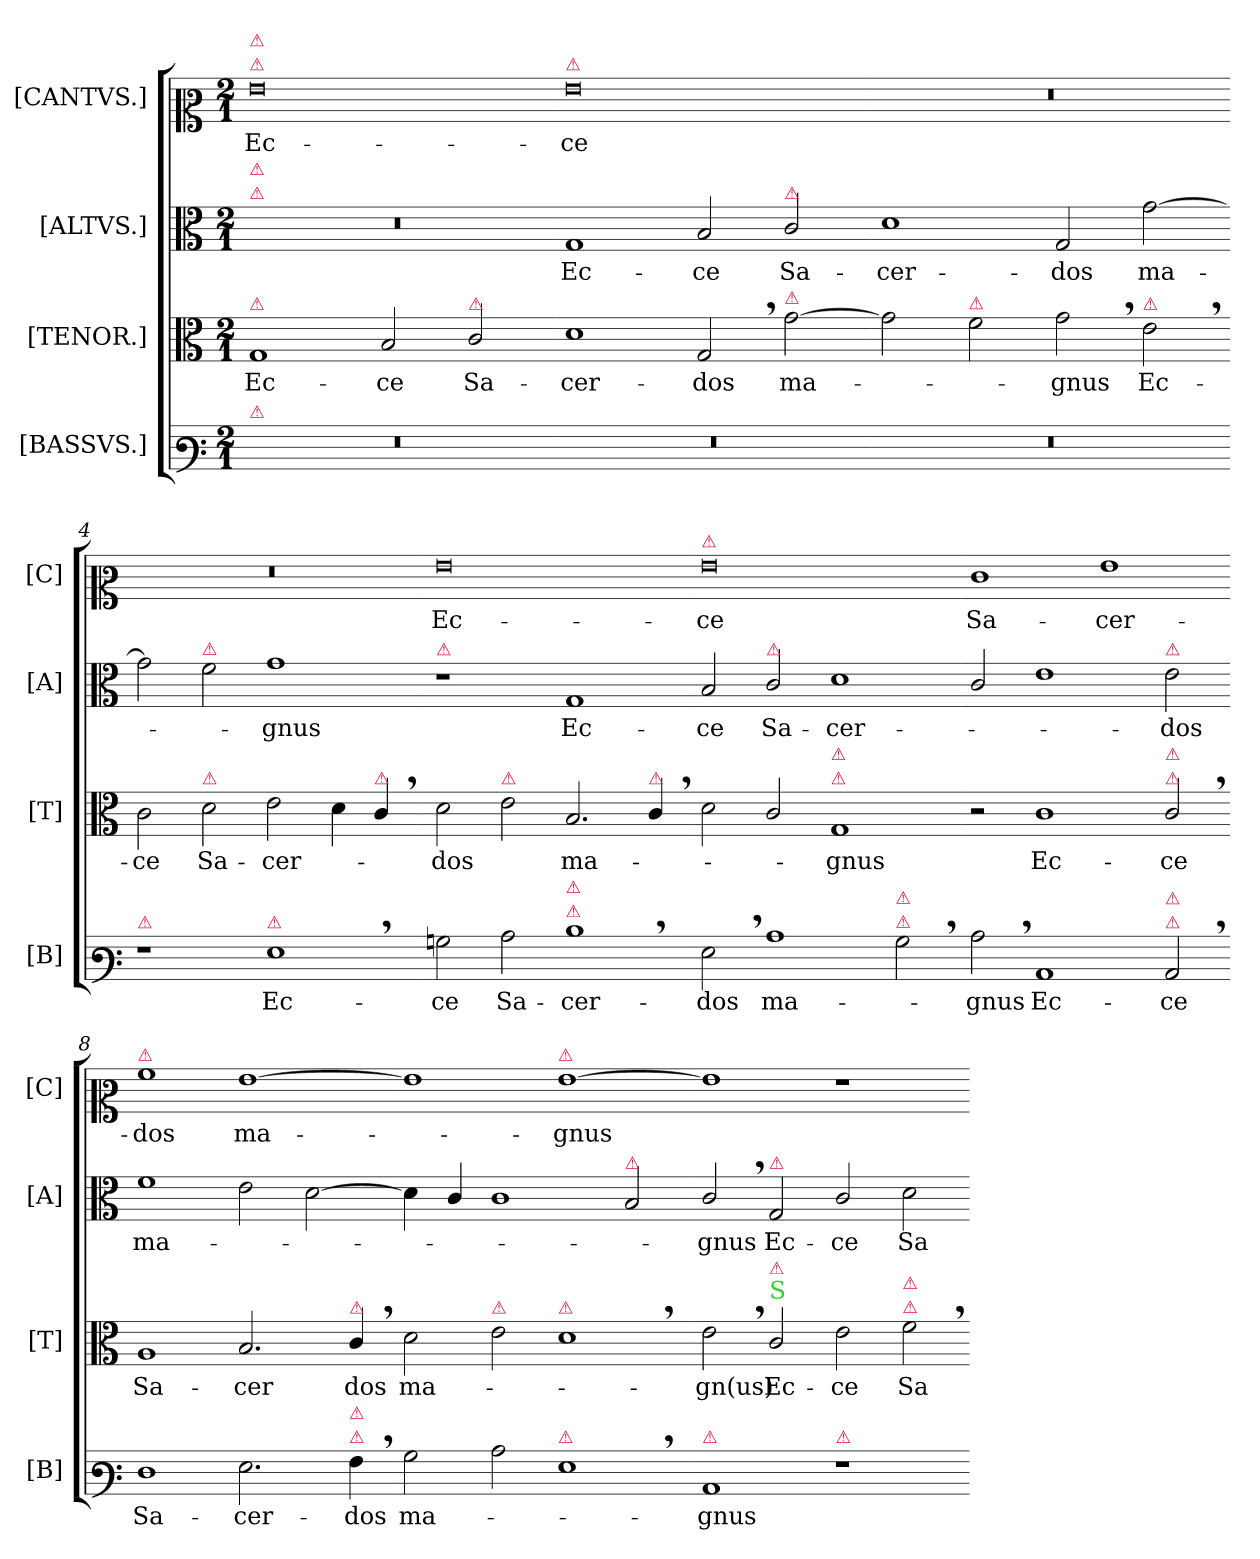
**kern	**text	**kern	**text	**kern	**text	**kern	**text
*part4	*part4	*part3	*part3	*part2	*part2	*part1	*part1
*staff4	*staff4	*staff3	*staff3	*staff2	*staff2	*staff1	*staff1
*I"[BASSVS.]	*	*I"[TENOR.]	*	*I"[ALTVS.]	*	*I"[CANTVS.]	*
*I'[B]	*	*I'[T]	*	*I'[A]	*	*I'[C]	*
*clefF3	*	*clefC3	*	*clefC3	*	*clefC2	*
*k[]	*	*k[]	*	*k[]	*	*k[]	*
*M2/1	*	*M2/1	*	*M2/1	*	*M2/1	*
=1	=1	=1	=1	=1	=1	=1	=1
!	!	!	!	!	!	!LO:TX:a:color=crimson:t=⚠	!
!	!	!	!	!	!	!LO:TX:a:color=crimson:t=⚠	!
!	!	!	!	!LO:TX:a:color=crimson:t=⚠	!	!	!
!	!	!	!	!LO:TX:a:color=crimson:t=⚠	!	!	!
!	!	!LO:TX:a:color=crimson:t=⚠	!	!	!	!	!
!LO:TX:a:color=crimson:t=⚠	!	!	!	!	!	!	!
0r	.	1G	Ec-	0r	.	0g	Ec-
.	.	2B/	-ce	.	.	.	.
!	!	!LO:TX:a:color=crimson:t=⚠	!	!	!	!	!
.	.	2c/	Sa-	.	.	.	.
=2-	=2-	=2-	=2-	=2-	=2-	=2-	=2-
!	!	!	!	!	!	!LO:TX:a:color=crimson:t=⚠	!
0r	.	1d	-cer-	1G	Ec-	0g	-ce
.	.	2G,</	-dos	2B/	-ce	.	.
!	!	!	!	!LO:TX:a:color=crimson:t=⚠	!	!	!
!	!	!LO:TX:a:color=crimson:t=⚠	!	!	!	!	!
.	.	[2g\	ma-	2c/	Sa-	.	.
=3-	=3-	=3-	=3-	=3-	=3-	=3-	=3-
0r	.	2g\]	.	1d	-cer-	0r	.
!	!	!LO:TX:a:color=crimson:t=⚠	!	!	!	!	!
.	.	2f\	.	.	.	.	.
.	.	2g,\	-gnus	2G/	-dos	.	.
!	!	!LO:TX:a:color=crimson:t=⚠	!	!	!	!	!
!	!	!	!LO:LY:i	!	!	!	!
.	.	2e,\	Ec-	[2g\	ma-	.	.
=4-	=4-	=4-	=4-	=4-	=4-	=4-	=4-
!LO:TX:a:color=crimson:t=⚠	!	!	!	!	!	!	!
!	!	!	!LO:LY:i	!	!	!	!
1r	.	2c\	-ce	2g\]	.	0r	.
!	!	!	!	!LO:TX:a:color=crimson:t=⚠	!	!	!
!	!	!LO:TX:a:color=crimson:t=⚠	!	!	!	!	!
!	!	!	!LO:LY:i	!	!	!	!
.	.	2d\	Sa-	2f\	.	.	.
!LO:TX:a:color=crimson:t=⚠	!	!	!	!	!	!	!
!	!	!	!LO:LY:i	!	!	!	!
1G,	Ec-	2e\	-cer-	1g	-gnus	.	.
.	.	4d\	.	.	.	.	.
!	!	!LO:TX:a:color=crimson:t=⚠	!	!	!	!	!
.	.	4c,/	.	.	.	.	.
=5-	=5-	=5-	=5-	=5-	=5-	=5-	=5-
!	!	!	!	!LO:TX:a:color=crimson:t=⚠	!	!	!
!	!	!	!LO:LY:i	!	!	!	!
2Bn\	-ce	2d\	-dos	1r	.	0g	Ec-
!	!	!LO:TX:a:color=crimson:t=⚠	!	!	!	!	!
2c\	Sa-	2e\	.	.	.	.	.
!LO:TX:a:color=crimson:t=⚠	!	!	!	!	!	!	!
!LO:TX:a:color=crimson:t=⚠	!	!	!	!	!	!	!
!	!	!	!LO:LY:i	!	!LO:LY:i	!	!
1d,	-cer-	2.B/	ma-	1G	Ec-	.	.
!	!	!LO:TX:a:color=crimson:t=⚠	!	!	!	!	!
.	.	4c,/	.	.	.	.	.
=6-	=6-	=6-	=6-	=6-	=6-	=6-	=6-
!	!	!	!	!	!	!LO:TX:a:color=crimson:t=⚠	!
!	!	!	!	!	!LO:LY:i	!	!
2G,<\	-dos	2d\	.	2B/	-ce	0g	-ce
!	!	!	!	!LO:TX:a:color=crimson:t=⚠	!	!	!
!	!	!	!	!	!LO:LY:i	!	!
1c	ma-	2c/	.	2c/	Sa-	.	.
!	!	!LO:TX:a:color=crimson:t=⚠	!	!	!	!	!
!	!	!LO:TX:a:color=crimson:t=⚠	!	!	!	!	!
!	!	!	!LO:LY:i	!	!LO:LY:i	!	!
.	.	1G	-gnus	1d	-cer-	.	.
!LO:TX:a:color=crimson:t=⚠	!	!	!	!	!	!	!
!LO:TX:a:color=crimson:t=⚠	!	!	!	!	!	!	!
2B,\	.	.	.	.	.	.	.
=7-	=7-	=7-	=7-	=7-	=7-	=7-	=7-
2c,<\	-gnus	2r	.	2c/	.	1e	Sa-
!	!LO:LY:i	!	!	!	!	!	!
1C	Ec-	1c	Ec-	1e	.	.	.
.	.	.	.	.	.	1g	-cer-
!	!	!	!	!LO:TX:a:color=crimson:t=⚠	!	!	!
!	!	!LO:TX:a:color=crimson:t=⚠	!	!	!	!	!
!	!	!LO:TX:a:color=crimson:t=⚠	!	!	!	!	!
!LO:TX:a:color=crimson:t=⚠	!	!	!	!	!	!	!
!LO:TX:a:color=crimson:t=⚠	!	!	!	!	!	!	!
!	!LO:LY:i	!	!	!	!LO:LY:i	!	!
2C,/	-ce	2c,/	-ce	2e\	-dos	.	.
=8-	=8-	=8-	=8-	=8-	=8-	=8-	=8-
!	!	!	!	!	!	!LO:TX:a:color=crimson:t=⚠	!
!	!LO:LY:i	!	!	!	!LO:LY:i	!	!
1F	Sa-	1A	Sa-	1f	ma-	1a	-dos
!	!LO:LY:i	!	!	!	!	!	!
2.G\	-cer-	2.B/	-cer	2e\	.	[1g	ma-
.	.	.	.	[2d\	.	.	.
!	!	!LO:TX:a:color=crimson:t=⚠	!	!	!	!	!
!LO:TX:a:color=crimson:t=⚠	!	!	!	!	!	!	!
!LO:TX:a:color=crimson:t=⚠	!	!	!	!	!	!	!
!	!LO:LY:i	!	!	!	!	!	!
4A,\	-dos	4c,/	dos	.	.	.	.
=9-	=9-	=9-	=9-	=9-	=9-	=9-	=9-
!	!LO:LY:i	!	!	!	!	!	!
2B\	ma-	2d\	ma-	4d\]	.	1g]	.
.	.	.	.	4c/	.	.	.
!	!	!LO:TX:a:color=crimson:t=⚠	!	!	!	!	!
2c\	.	2e\	.	1c	.	.	.
!	!	!	!	!	!	!LO:TX:a:color=crimson:t=⚠	!
!	!	!LO:TX:a:color=crimson:t=⚠	!	!	!	!	!
!LO:TX:a:color=crimson:t=⚠	!	!	!	!	!	!	!
1G,	.	1d,	.	.	.	[1g	-gnus
!	!	!	!	!LO:TX:a:color=crimson:t=⚠	!	!	!
.	.	.	.	2B/	.	.	.
=10-	=10-	=10-	=10-	=10-	=10-	=10-	=10-
!LO:TX:a:color=crimson:t=⚠	!	!	!	!	!	!	!
!	!LO:LY:i	!	!	!	!LO:LY:i	!	!
1C	-gnus	2e,\	-gn(us)	2c,</	-gnus	1g]	.
!	!	!	!	!LO:TX:a:color=crimson:t=⚠	!	!	!
!	!	!LO:TX:a:color=limegreen:t=S	!	!	!	!	!
!	!	!LO:TX:a:color=crimson:t=⚠	!	!	!	!	!
!	!	!	!LO:LY:i	!	!	!	!
.	.	2c/	Ec-	2G/	Ec-	.	.
!LO:TX:a:color=crimson:t=⚠	!	!	!	!	!	!	!
!	!	!	!LO:LY:i	!	!	!	!
1r	.	2e\	-ce	2c/	-ce	1r	.
!	!	!LO:TX:a:color=crimson:t=⚠	!	!	!	!	!
!	!	!LO:TX:a:color=crimson:t=⚠	!	!	!	!	!
!	!	!	!LO:LY:i	!	!	!	!
.	.	2f,\	Sa-	2d\	Sa-	.	.
=-	=-	=-	=-	=-	=-	=-	=-
*-	*-	*-	*-	*-	*-	*-	*-
